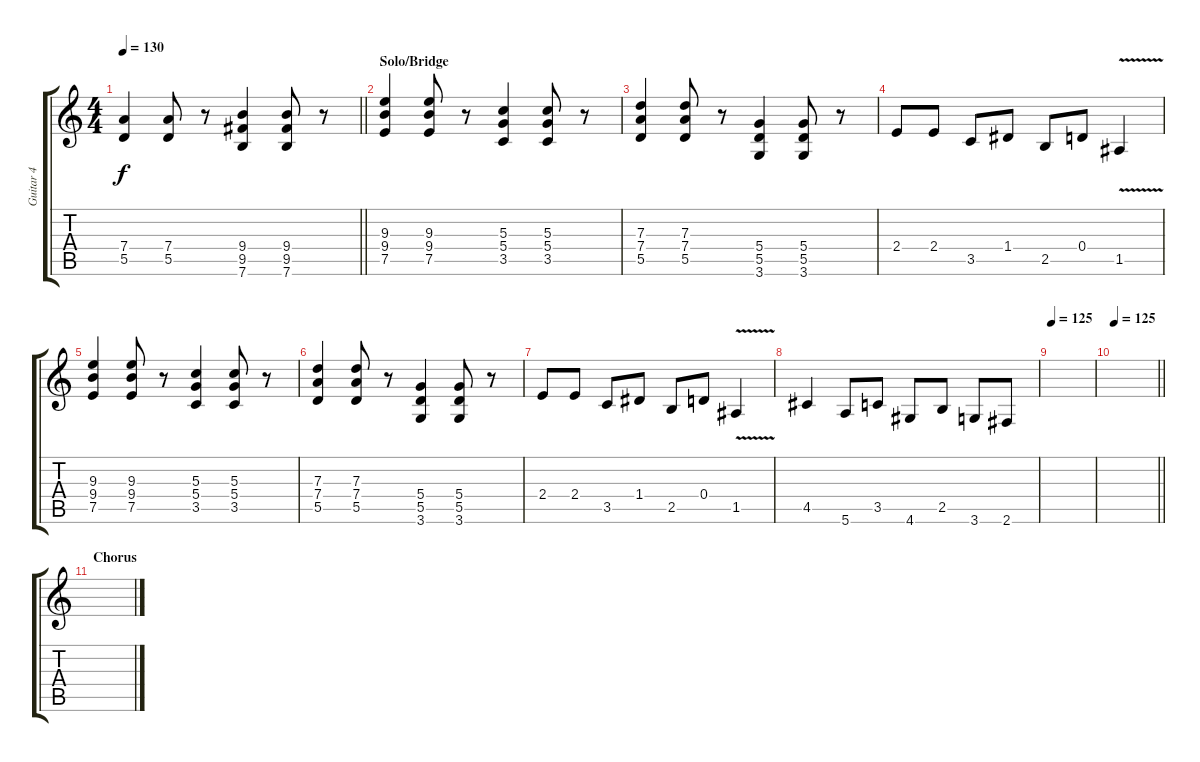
\track ("Guitar 4" "Guitar 4") {instrument distortionguitar}
\staff {score tabs}
\tuning (E4 B3 G3 D3 A2 E2) {hide}
\ts (4 4)
\tempo 130
\clef g2
\barLineRight lightlight
\ks c
(7.4 5.5).4{dy f} (7.4 5.5).8 r.8 (9.4 9.5 7.6).4 (9.4 9.5 7.6).8 r.8 |
\section ("" "Solo/Bridge")
(9.3 9.4 7.5).4 (9.3 9.4 7.5).8 r.8 (5.3 5.4 3.5).4 (5.3 5.4 3.5).8 r.8 |
(7.3 7.4 5.5).4 (7.3 7.4 5.5).8 r.8 (5.4 5.5 3.6).4 (5.4 5.5 3.6).8 r.8 |
2.4.8 2.4.8 3.5.8 1.4.8 2.5.8 0.4.8 1.5{v}.4 |
(9.3 9.4 7.5).4 (9.3 9.4 7.5).8 r.8 (5.3 5.4 3.5).4 (5.3 5.4 3.5).8 r.8 |
(7.3 7.4 5.5).4 (7.3 7.4 5.5).8 r.8 (5.4 5.5 3.6).4 (5.4 5.5 3.6).8 r.8 |
2.4.8 2.4.8 3.5.8 1.4.8 2.5.8 0.4.8 1.5{v}.4 |
4.5.4 5.6.8 3.5.8 4.6.8 2.5.8 3.6.8 2.6.8 |
\tempo 125
|
\tempo 125
\barLineRight lightlight
|
\section ("" "Chorus")
